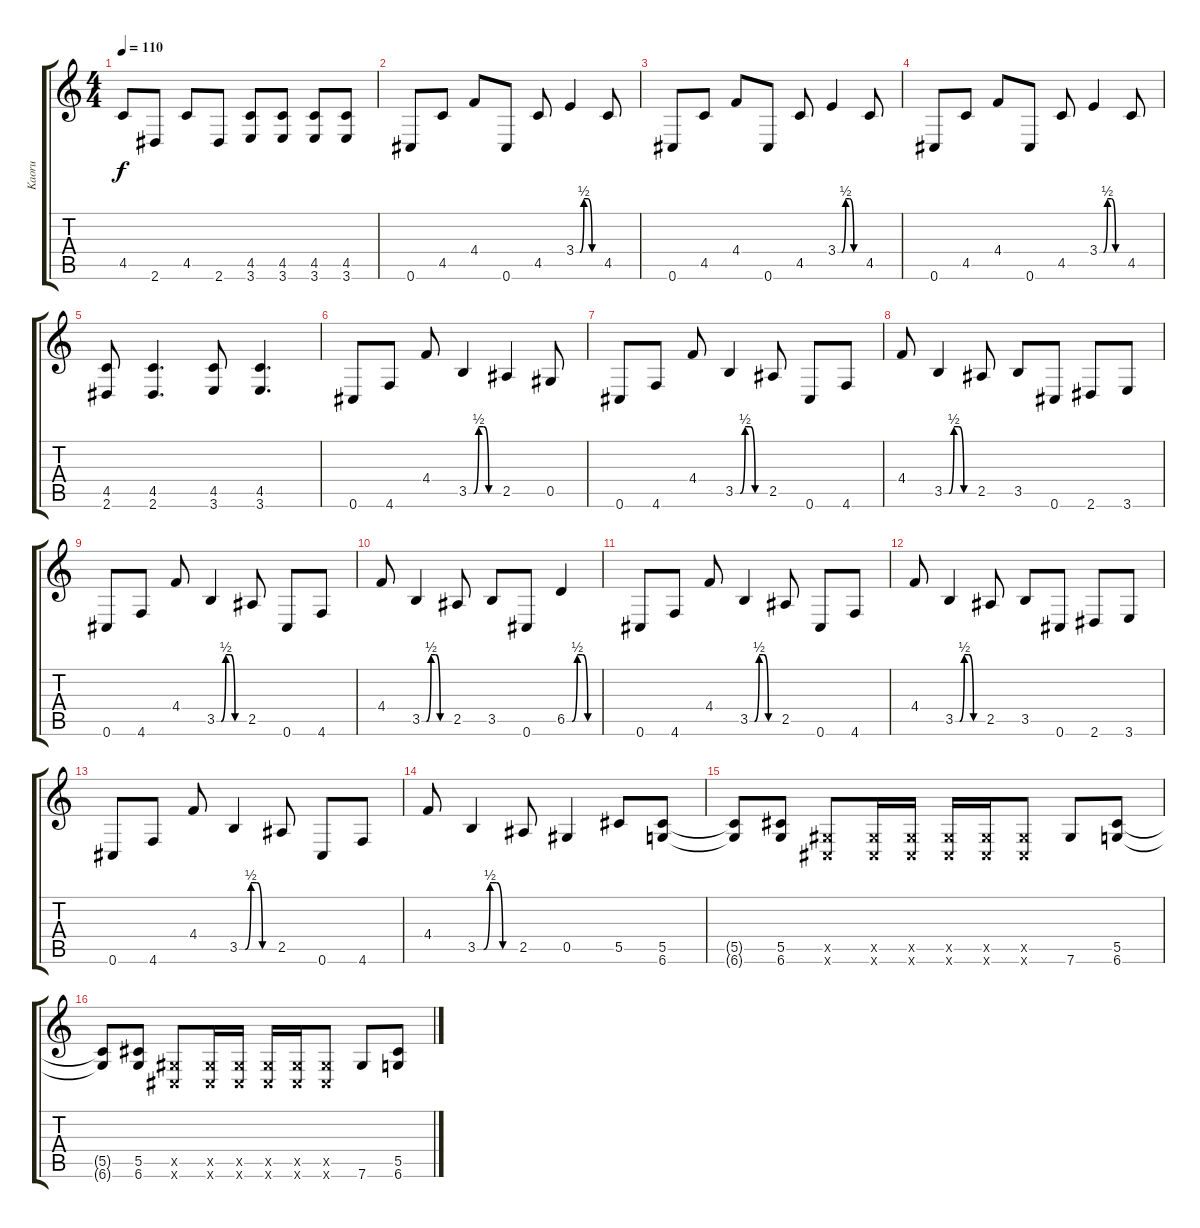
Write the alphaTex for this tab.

\track ("Kaoru" "Kaoru") {instrument overdrivenguitar}
\staff {score tabs}
\tuning (Eb4 Bb3 Gb3 Db3 Ab2 Db2) {hide}
\ts (4 4)
\tempo 110
\clef g2
\ks c
4.5.8{dy f} 2.6.8 4.5.8 2.6.8 (4.5 3.6).8 (4.5 3.6).8 (4.5 3.6).8 (4.5 3.6).8 |
0.6.8 4.5.8 4.4.8 0.6.8 4.5.8 3.4{be (custom 0 0 10 0 20 2 30 2 40 0 60 0)}.4 4.5.8 |
0.6.8 4.5.8 4.4.8 0.6.8 4.5.8 3.4{be (custom 0 0 10 0 20 2 30 2 40 0 60 0)}.4 4.5.8 |
0.6.8 4.5.8 4.4.8 0.6.8 4.5.8 3.4{be (custom 0 0 10 0 20 2 30 2 40 0 60 0)}.4 4.5.8 |
(4.5 2.6).8 (4.5 2.6).4{d} (4.5 3.6).8 (4.5 3.6).4{d} |
0.6.8 4.6.8 4.4.8 3.5{be (custom 0 0 10 0 20 2 30 2 40 0 60 0)}.4 2.5.4 0.5.8 |
0.6.8 4.6.8 4.4.8 3.5{be (custom 0 0 10 0 20 2 30 2 40 0 60 0)}.4 2.5.8 0.6.8 4.6.8 |
4.4.8 3.5{be (custom 0 0 10 0 20 2 30 2 40 0 60 0)}.4 2.5.8 3.5.8 0.6.8 2.6.8 3.6.8 |
0.6.8 4.6.8 4.4.8 3.5{be (custom 0 0 10 0 20 2 30 2 40 0 60 0)}.4 2.5.8 0.6.8 4.6.8 |
4.4.8 3.5{be (custom 0 0 10 0 20 2 30 2 40 0 60 0)}.4 2.5.8 3.5.8 0.6.8 6.5{be (custom 0 0 10 0 20 2 30 2 40 0 60 0)}.4 |
0.6.8 4.6.8 4.4.8 3.5{be (custom 0 0 10 0 20 2 30 2 40 0 60 0)}.4 2.5.8 0.6.8 4.6.8 |
4.4.8 3.5{be (custom 0 0 10 0 20 2 30 2 40 0 60 0)}.4 2.5.8 3.5.8 0.6.8 2.6.8 3.6.8 |
0.6.8 4.6.8 4.4.8 3.5{be (custom 0 0 10 0 20 2 30 2 40 0 60 0)}.4 2.5.8 0.6.8 4.6.8 |
4.4.8 3.5{be (custom 0 0 10 0 20 2 30 2 40 0 60 0)}.4 2.5.8 0.5.4 5.5.8 (5.5 6.6).8 |
(5.5{t} 6.6{t}).8 (5.5 6.6).8 (0.5{x} 0.6{x}).8 (0.5{x} 0.6{x}).16 (0.5{x} 0.6{x}).16 (0.5{x} 0.6{x}).16 (0.5{x} 0.6{x}).16 (0.5{x} 0.6{x}).8 7.6.8 (5.5 6.6).8 |
(5.5{t} 6.6{t}).8 (5.5 6.6).8 (0.5{x} 0.6{x}).8 (0.5{x} 0.6{x}).16 (0.5{x} 0.6{x}).16 (0.5{x} 0.6{x}).16 (0.5{x} 0.6{x}).16 (0.5{x} 0.6{x}).8 7.6.8 (5.5 6.6).8
